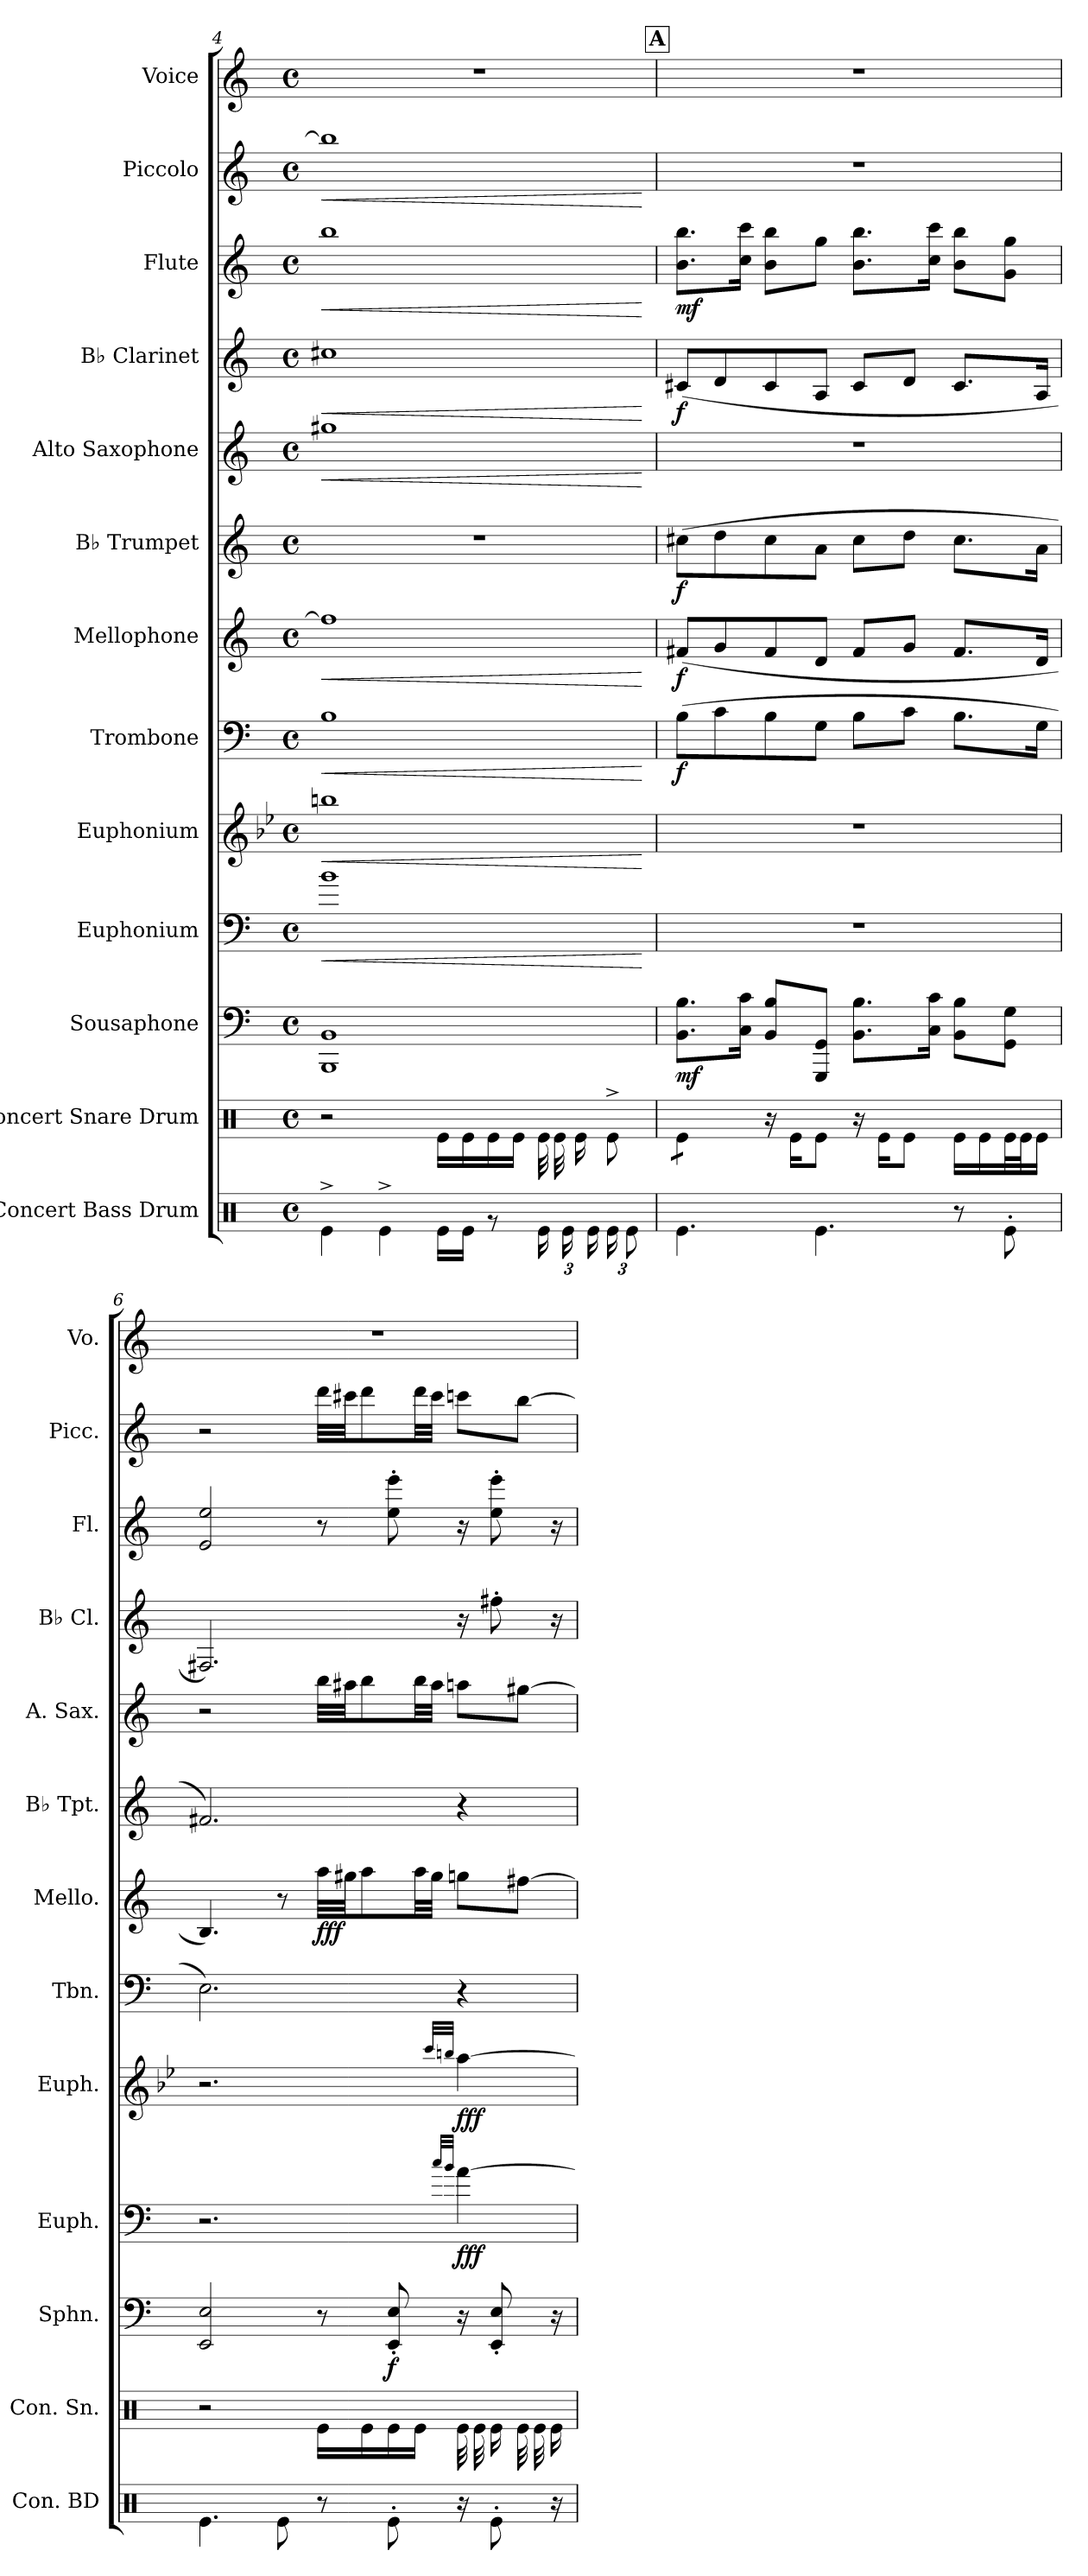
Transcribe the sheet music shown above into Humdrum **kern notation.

**kern	**kern	**kern	**dynam	**kern	**dynam	**kern	**dynam	**kern	**dynam	**kern	**dynam	**kern	**dynam	**kern	**dynam	**kern	**dynam	**kern	**dynam	**kern	**dynam	**kern
*part13	*part12	*part11	*part11	*part10	*part10	*part9	*part9	*part8	*part8	*part7	*part7	*part6	*part6	*part5	*part5	*part4	*part4	*part3	*part3	*part2	*part2	*part1
*staff13	*staff12	*staff11	*staff11	*staff10	*staff10	*staff9	*staff9	*staff8	*staff8	*staff7	*staff7	*staff6	*staff6	*staff5	*staff5	*staff4	*staff4	*staff3	*staff3	*staff2	*staff2	*staff1
*I"Concert Bass Drum	*I"Concert Snare Drum	*I"Sousaphone	*	*I"Euphonium	*	*I"Euphonium	*	*I"Trombone	*	*I"Mellophone	*	*I"B♭ Trumpet	*	*I"Alto Saxophone	*	*I"B♭ Clarinet	*	*I"Flute	*	*I"Piccolo	*	*I"Voice
*I'Con. BD	*I'Con. Sn.	*I'Sphn.	*	*I'Euph.	*	*I'Euph.	*	*I'Tbn.	*	*I'Mello.	*	*I'B♭ Tpt.	*	*I'A. Sax.	*	*I'B♭ Cl.	*	*I'Fl.	*	*I'Picc.	*	*I'Vo.
*clefX	*clefX	*clefF4	*	*clefF4	*	*clefG2	*	*clefF4	*	*clefG2	*	*clefG2	*	*clefG2	*	*clefG2	*	*clefG2	*	*clefG2	*	*clefG2
*	*	*	*	*	*	*ITrd8c14	*	*	*	*ITrd4c7	*	*ITrd1c2	*	*ITrd5c9	*	*ITrd1c2	*	*	*	*ITrd-7c-12	*	*
*k[]	*k[]	*k[]	*	*k[]	*	*k[b-e-]	*	*k[]	*	*k[b-]	*	*k[b-e-]	*	*k[b-e-a-]	*	*k[b-e-]	*	*k[]	*	*k[]	*	*k[]
*M4/4	*M4/4	*M4/4	*	*M4/4	*	*M4/4	*	*M4/4	*	*M4/4	*	*M4/4	*	*M4/4	*	*M4/4	*	*M4/4	*	*M4/4	*	*M4/4
*met(c)	*met(c)	*met(c)	*	*met(c)	*	*met(c)	*	*met(c)	*	*met(c)	*	*met(c)	*	*met(c)	*	*met(c)	*	*met(c)	*	*met(c)	*	*met(c)
=4	=4	=4	=4	=4	=4	=4	=4	=4	=4	=4	=4	=4	=4	=4	=4	=4	=4	=4	=4	=4	=4	=4
!	!	!	!	!	!LO:HP:b	!	!LO:HP:b	!	!LO:HP:b	!	!LO:HP:b	!	!	!	!LO:HP:b	!	!LO:HP:b	!	!LO:HP:b	!	!LO:HP:b	!
4Re^\	2r	1BBB 1BB	.	1b	<	1bn	<	1B	<	1b]	<	1r	.	1bn	<	1bn	<	1bb	<	1bbb]	<	1r
4Re^\	.	.	.	.	.	.	.	.	.	.	.	.	.	.	.	.	.	.	.	.	.	.
16Re\LL	16Re\LL	.	.	.	.	.	.	.	.	.	.	.	.	.	.	.	.	.	.	.	.	.
16Re\JJ	16Re\	.	.	.	.	.	.	.	.	.	.	.	.	.	.	.	.	.	.	.	.	.
8rg	16Re\	.	.	.	.	.	.	.	.	.	.	.	.	.	.	.	.	.	.	.	.	.
.	16Re\JJ	.	.	.	.	.	.	.	.	.	.	.	.	.	.	.	.	.	.	.	.	.
*Xbrackettup	*	*	*	*	*	*	*	*	*	*	*	*	*	*	*	*	*	*	*	*	*	*
*tremolo	*	*	*	*	*	*	*	*	*	*	*	*	*	*	*	*	*	*	*	*	*	*
*	*tremolo	*	*	*	*	*	*	*	*	*	*	*	*	*	*	*	*	*	*	*	*	*
24Re\LL	32Re\LLL	.	.	.	.	.	.	.	.	.	.	.	.	.	.	.	.	.	.	.	.	.
.	32Re\	.	.	.	.	.	.	.	.	.	.	.	.	.	.	.	.	.	.	.	.	.
*	*Xtremolo	*	*	*	*	*	*	*	*	*	*	*	*	*	*	*	*	*	*	*	*	*
24Re\	.	.	.	.	.	.	.	.	.	.	.	.	.	.	.	.	.	.	.	.	.	.
.	16Re\J	.	.	.	.	.	.	.	.	.	.	.	.	.	.	.	.	.	.	.	.	.
24Re\	.	.	.	.	.	.	.	.	.	.	.	.	.	.	.	.	.	.	.	.	.	.
24Re\	8Re^\J	.	.	.	.	.	.	.	.	.	.	.	.	.	.	.	.	.	.	.	.	.
*Xtremolo	*	*	*	*	*	*	*	*	*	*	*	*	*	*	*	*	*	*	*	*	*	*
12Re\J	.	.	.	.	.	.	.	.	.	.	.	.	.	.	.	.	.	.	.	.	.	.
.	.	.	.	.	[	.	[	.	[	.	[	.	.	.	[	.	[	.	[	.	[	.
!!LO:PB:g=z
!!LO:REH:place=s1:a:B:fs=14:t=A
=5	=5	=5	=5	=5	=5	=5	=5	=5	=5	=5	=5	=5	=5	=5	=5	=5	=5	=5	=5	=5	=5	=5
!	!	!	!LO:DY:b	!	!	!	!	!	!LO:DY:b	!	!LO:DY:b	!	!LO:DY:b	!	!	!	!LO:DY:b	!	!LO:DY:b	!	!	!
*	*tremolo	*	*	*	*	*	*	*	*	*	*	*	*	*	*	*	*	*	*	*	*	*
4.Re\	8Re\L	8.BB\ 8.B\L	mf	1r	.	1r	.	(>8B\L	f	(<8Bn/L	f	(>8bn\L	f	1r	.	(<8Bn/L	f	8.b\ 8.bb\L	mf	1r	.	1r
.	8Re\J	.	.	.	.	.	.	8c\	.	8c/	.	8cc\	.	.	.	8c/	.	.	.	.	.	.
*	*Xtremolo	*	*	*	*	*	*	*	*	*	*	*	*	*	*	*	*	*	*	*	*	*
.	.	16C\ 16c\Jk	.	.	.	.	.	.	.	.	.	.	.	.	.	.	.	16cc\ 16ccc\Jk	.	.	.	.
.	16r	8BB/ 8B/L	.	.	.	.	.	8B\	.	8B/	.	8b\	.	.	.	8B/	.	8b\ 8bb\L	.	.	.	.
.	16Re\KL	.	.	.	.	.	.	.	.	.	.	.	.	.	.	.	.	.	.	.	.	.
4.Re\	8Re\J	8GGG/ 8GG/J	.	.	.	.	.	8G\J	.	8G/J	.	8g\J	.	.	.	8G/J	.	8gg\J	.	.	.	.
.	16r	8.BB\ 8.B\L	.	.	.	.	.	8B\L	.	8B/L	.	8b\L	.	.	.	8B/L	.	8.b\ 8.bb\L	.	.	.	.
.	16Re\KL	.	.	.	.	.	.	.	.	.	.	.	.	.	.	.	.	.	.	.	.	.
.	8Re\J	.	.	.	.	.	.	8c\J	.	8c/J	.	8cc\J	.	.	.	8c/J	.	.	.	.	.	.
.	.	16C\ 16c\Jk	.	.	.	.	.	.	.	.	.	.	.	.	.	.	.	16cc\ 16ccc\Jk	.	.	.	.
8r	16Re\LL	8BB\ 8B\L	.	.	.	.	.	8.B\L	.	8.B/L	.	8.b\L	.	.	.	8.B/L	.	8b\ 8bb\L	.	.	.	.
.	16Re\	.	.	.	.	.	.	.	.	.	.	.	.	.	.	.	.	.	.	.	.	.
*	*tremolo	*	*	*	*	*	*	*	*	*	*	*	*	*	*	*	*	*	*	*	*	*
8Re'\	32Re\	8GG\ 8G\J	.	.	.	.	.	.	.	.	.	.	.	.	.	.	.	8g\ 8gg\J	.	.	.	.
.	32Re\	.	.	.	.	.	.	.	.	.	.	.	.	.	.	.	.	.	.	.	.	.
*	*Xtremolo	*	*	*	*	*	*	*	*	*	*	*	*	*	*	*	*	*	*	*	*	*
.	16Re\JJ	.	.	.	.	.	.	16G\Jk	.	16G/Jk	.	16g\Jk	.	.	.	16G/Jk	.	.	.	.	.	.
=6	=6	=6	=6	=6	=6	=6	=6	=6	=6	=6	=6	=6	=6	=6	=6	=6	=6	=6	=6	=6	=6	=6
4.Re\	2r	2EE/ 2E/	.	2.r	.	2.r	.	2.E\)	.	4.E/)	.	2.en/)	.	2r	.	2.En/)	.	2e/ 2ee/	.	2r	.	1r
8Re\	.	.	.	.	.	.	.	.	.	8r	.	.	.	.	.	.	.	.	.	.	.	.
!	!	!	!	!	!	!	!	!	!	!	!LO:DY:b	!	!	!	!	!	!	!	!	!	!	!
8r	16Re\LL	8r	.	.	.	.	.	.	.	32dd\LLL	fff	.	.	32dd\LLL	.	.	.	8r	.	32dddd\LLL	.	.
.	.	.	.	.	.	.	.	.	.	32cc#X\JJ	.	.	.	32cc#X\JJ	.	.	.	.	.	32cccc#X\JJ	.	.
.	16Re\	.	.	.	.	.	.	.	.	8dd\	.	.	.	8dd\	.	.	.	.	.	8dddd\	.	.
!	!	!	!LO:DY:b	!	!	!	!	!	!	!	!	!	!	!	!	!	!	!	!	!	!	!
8Re'\	16Re\	8EE/' 8E/'	f	.	.	.	.	.	.	.	.	.	.	.	.	.	.	8ee\' 8eee\'	.	.	.	.
.	16Re\JJ	.	.	.	.	.	.	.	.	32dd\LL	.	.	.	32dd\LL	.	.	.	.	.	32dddd\LL	.	.
.	.	.	.	.	.	.	.	.	.	32cc#\JJJ	.	.	.	32cc#\JJJ	.	.	.	.	.	32cccc#\JJJ	.	.
.	.	.	.	32qcc/LLL	.	32qcc/LLL	.	.	.	.	.	.	.	.	.	.	.	.	.	.	.	.
.	.	.	.	32qb/JJJ	.	32qbn/JJJ	.	.	.	.	.	.	.	.	.	.	.	.	.	.	.	.
!	!	!	!	!	!LO:DY:b	!	!LO:DY:b	!	!	!	!	!	!	!	!	!	!	!	!	!	!	!
*	*tremolo	*	*	*	*	*	*	*	*	*	*	*	*	*	*	*	*	*	*	*	*	*
16r	32Re\LLL	16r	.	[4a\	fff	[4a\	fff	4r	.	8ccn\L	.	4r	.	8ccn\L	.	16r	.	16r	.	8ccccn\L	.	.
.	32Re\	.	.	.	.	.	.	.	.	.	.	.	.	.	.	.	.	.	.	.	.	.
*	*Xtremolo	*	*	*	*	*	*	*	*	*	*	*	*	*	*	*	*	*	*	*	*	*
8Re'\	16Re\	8EE/' 8E/'	.	.	.	.	.	.	.	.	.	.	.	.	.	8een'\	.	8ee\' 8eee\'	.	.	.	.
*	*tremolo	*	*	*	*	*	*	*	*	*	*	*	*	*	*	*	*	*	*	*	*	*
.	32Re\	.	.	.	.	.	.	.	.	[8bn\J	.	.	.	[8bn\J	.	.	.	.	.	[8bbb\J	.	.
.	32Re\	.	.	.	.	.	.	.	.	.	.	.	.	.	.	.	.	.	.	.	.	.
*	*Xtremolo	*	*	*	*	*	*	*	*	*	*	*	*	*	*	*	*	*	*	*	*	*
16r	16Re\JJ	16r	.	.	.	.	.	.	.	.	.	.	.	.	.	16r	.	16r	.	.	.	.
=	=	=	=	=	=	=	=	=	=	=	=	=	=	=	=	=	=	=	=	=	=	=
*-	*-	*-	*-	*-	*-	*-	*-	*-	*-	*-	*-	*-	*-	*-	*-	*-	*-	*-	*-	*-	*-	*-
